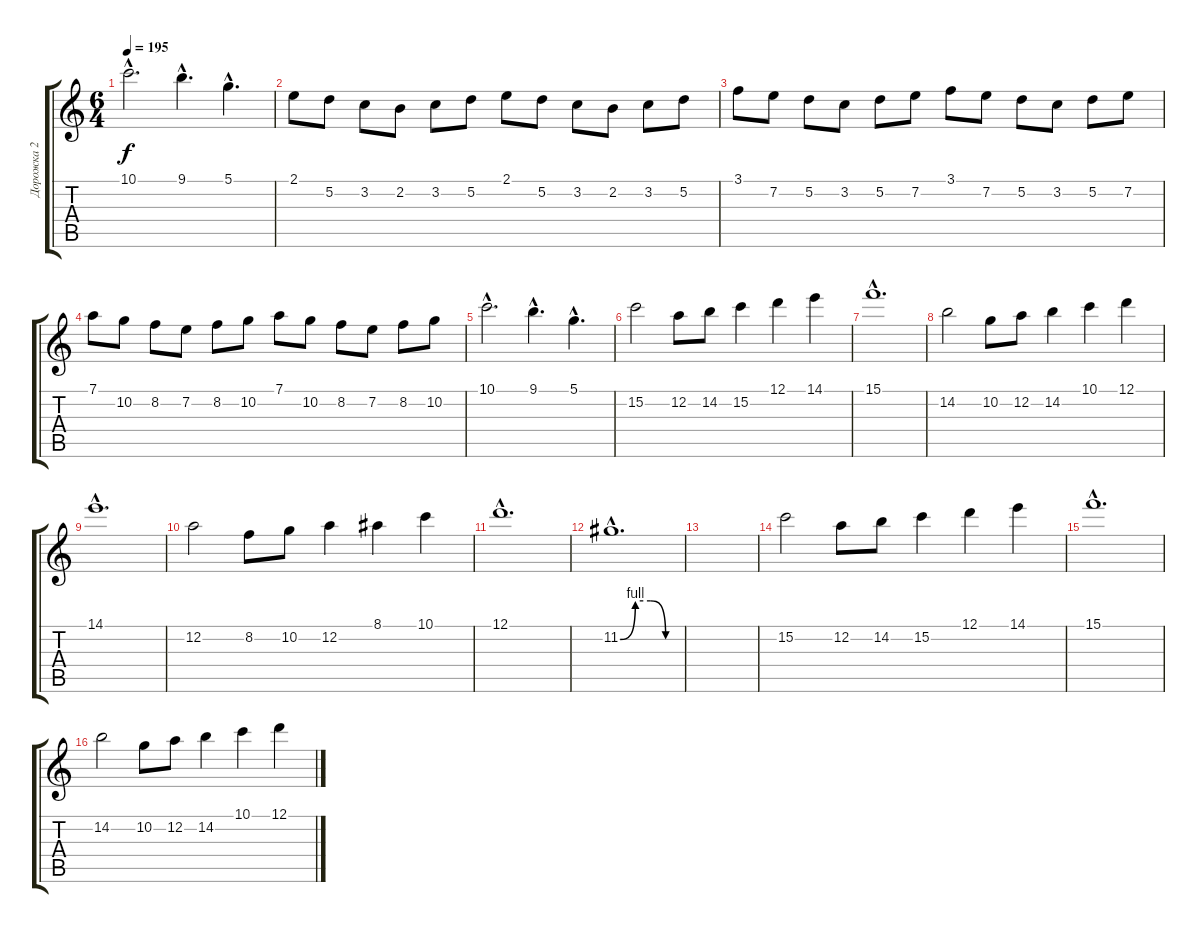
\track ("Дорожка 2" "Дорожка 2") {instrument overdrivenguitar}
\staff {score tabs}
\tuning (D4 A3 F3 C3 G2 D2) {hide}
\ts (6 4)
\tempo 195
\clef g2
\ks c
10.1{hac}.2{d dy f} 9.1{hac}.4{d} 5.1{hac}.4{d} |
2.1.8 5.2.8 3.2.8 2.2.8 3.2.8 5.2.8 2.1.8 5.2.8 3.2.8 2.2.8 3.2.8 5.2.8 |
3.1.8 7.2.8 5.2.8 3.2.8 5.2.8 7.2.8 3.1.8 7.2.8 5.2.8 3.2.8 5.2.8 7.2.8 |
7.1.8 10.2.8 8.2.8 7.2.8 8.2.8 10.2.8 7.1.8 10.2.8 8.2.8 7.2.8 8.2.8 10.2.8 |
10.1{hac}.2{d} 9.1{hac}.4{d} 5.1{hac}.4{d} |
15.2.2 12.2.8 14.2.8 15.2.4 12.1.4 14.1.4 |
15.1{hac}.1{d} |
14.2.2 10.2.8 12.2.8 14.2.4 10.1.4 12.1.4 |
14.1{hac}.1{d} |
12.2.2 8.2.8 10.2.8 12.2.4 8.1.4 10.1.4 |
12.1{hac}.1{d} |
11.2{be (custom 0 0 15 4 30 4 45 0 60 0) hac}.1{d} |
|
15.2.2 12.2.8 14.2.8 15.2.4 12.1.4 14.1.4 |
15.1{hac}.1{d} |
14.2.2 10.2.8 12.2.8 14.2.4 10.1.4 12.1.4
